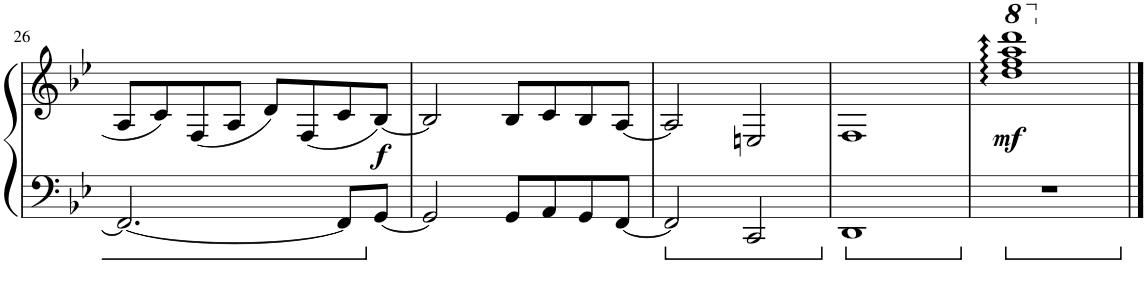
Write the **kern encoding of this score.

**kern	**kern	**dynam
*part1	*part1	*part1
*staff2	*staff1	*staff1/2
*I"Piano	*	*
*I'Pno.	*	*
!!LO:PB:g=z
*clefF4	*clefG2	*
*k[b-e-]	*k[b-e-]	*
*M4/4	*M4/4	*
=26	=26	=26
2.FF/_	8A/L	.
.	8c/	.
.	(8F/	.
.	8A/J	.
.	8d/L)	.
.	(8F/	.
8FF/L]	8c/	.
!	!	!LO:DY:b
[8GG/J	[8B-/J)	f
=27	=27	=27
2GG/]	2B-/]	.
8GG/L	8B-/L	.
8AA/	8c/	.
8GG/	8B-/	.
[8FF/J	[8A/J	.
=28	=28	=28
2FF/]	2A/]	.
2CC/	2En/	.
=29	=29	=29
1DD	1F	.
=30	=30	=30
*	*8va	*
!	!	!LO:DY:b
1r	1ddd: 1fff: 1aaa: 1dddd:	mf
*	*X8va	*
==	==	==
*-	*-	*-
